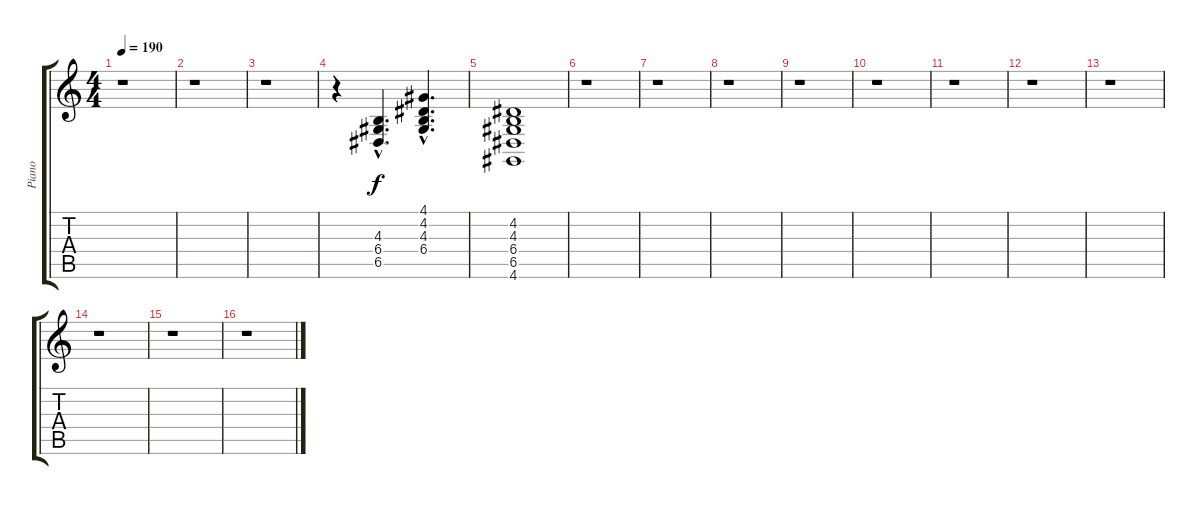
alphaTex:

\track ("Piano" "Piano") {instrument brightacousticpiano}
\staff {score tabs}
\tuning (E4 B3 G3 D3 A2 E2) {hide}
\ts (4 4)
\tempo 190
\clef g2
\ks c
r.1{dy f} |
r.1 |
r.1 |
r.4 (4.3{hac} 6.4{hac} 6.5{hac}).4{d} (4.1{hac} 4.2{hac} 4.3{hac} 6.4{hac}).4{d} |
(4.2 4.3 6.4 6.5 4.6).1 |
r.1 |
r.1 |
r.1 |
r.1 |
r.1 |
r.1 |
r.1 |
r.1 |
r.1 |
r.1 |
r.1
